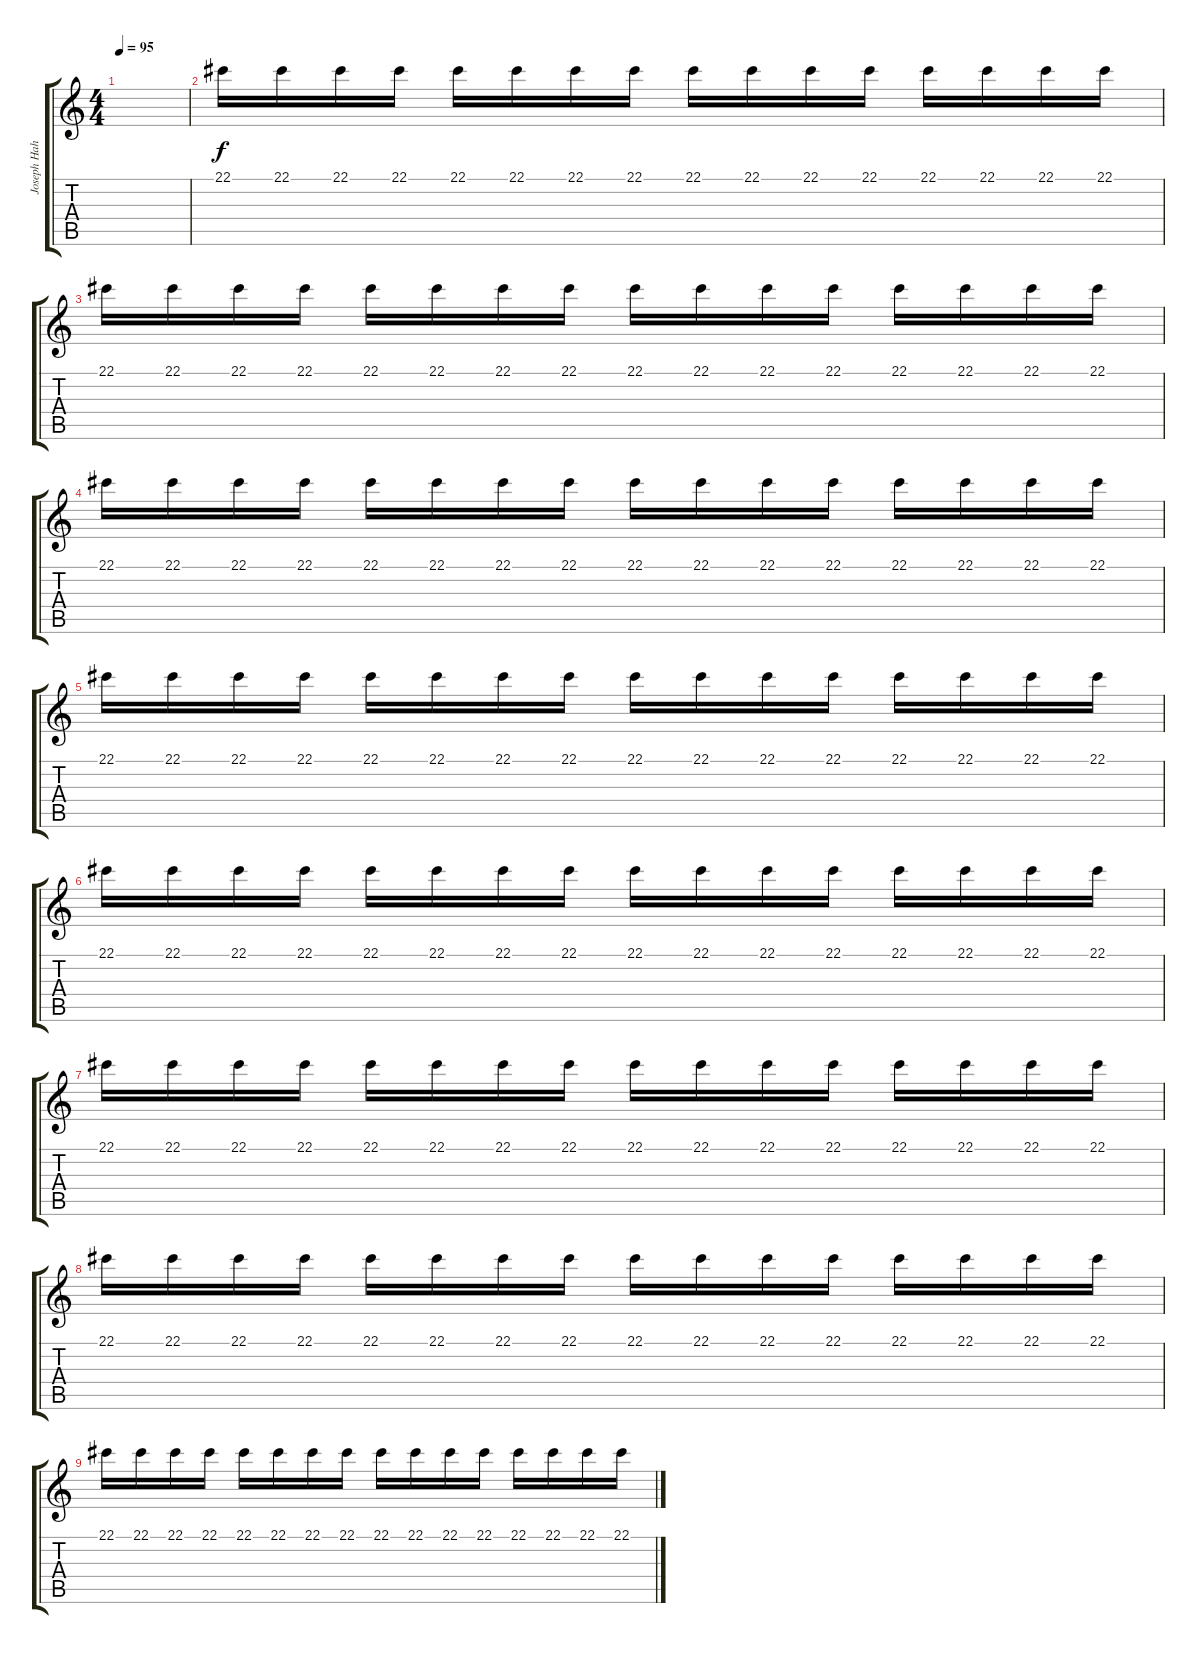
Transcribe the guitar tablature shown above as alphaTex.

\track ("Joseph Hahn (Sampler 1)" "Joseph Hah") {instrument pad2warm}
\staff {score tabs}
\tuning (Eb4 Bb3 Gb3 Db3 Ab2 Db2) {hide}
\ts (4 4)
\tempo 95
\clef g2
\ks c
|
22.1.16{volume 7 instrument stringensemble1} 22.1.16 22.1.16 22.1.16 22.1.16 22.1.16 22.1.16 22.1.16 22.1.16 22.1.16 22.1.16 22.1.16 22.1.16 22.1.16 22.1.16 22.1.16 |
22.1.16{volume 7 instrument stringensemble1} 22.1.16 22.1.16 22.1.16 22.1.16 22.1.16 22.1.16 22.1.16 22.1.16 22.1.16 22.1.16 22.1.16 22.1.16 22.1.16 22.1.16 22.1.16 |
22.1.16{volume 7 instrument stringensemble1} 22.1.16 22.1.16 22.1.16 22.1.16 22.1.16 22.1.16 22.1.16 22.1.16 22.1.16 22.1.16 22.1.16 22.1.16 22.1.16 22.1.16 22.1.16 |
22.1.16{volume 7 instrument stringensemble1} 22.1.16 22.1.16 22.1.16 22.1.16 22.1.16 22.1.16 22.1.16 22.1.16 22.1.16 22.1.16 22.1.16 22.1.16 22.1.16 22.1.16 22.1.16 |
22.1.16{volume 7 instrument stringensemble1} 22.1.16 22.1.16 22.1.16 22.1.16 22.1.16 22.1.16 22.1.16 22.1.16 22.1.16 22.1.16 22.1.16 22.1.16 22.1.16 22.1.16 22.1.16 |
22.1.16{volume 7 instrument stringensemble1} 22.1.16 22.1.16 22.1.16 22.1.16 22.1.16 22.1.16 22.1.16 22.1.16 22.1.16 22.1.16 22.1.16 22.1.16 22.1.16 22.1.16 22.1.16 |
22.1.16{volume 7 instrument stringensemble1} 22.1.16 22.1.16 22.1.16 22.1.16 22.1.16 22.1.16 22.1.16 22.1.16 22.1.16 22.1.16 22.1.16 22.1.16 22.1.16 22.1.16 22.1.16 |
22.1.16{volume 7 instrument stringensemble1} 22.1.16 22.1.16 22.1.16 22.1.16 22.1.16 22.1.16 22.1.16 22.1.16 22.1.16 22.1.16 22.1.16 22.1.16 22.1.16 22.1.16 22.1.16
